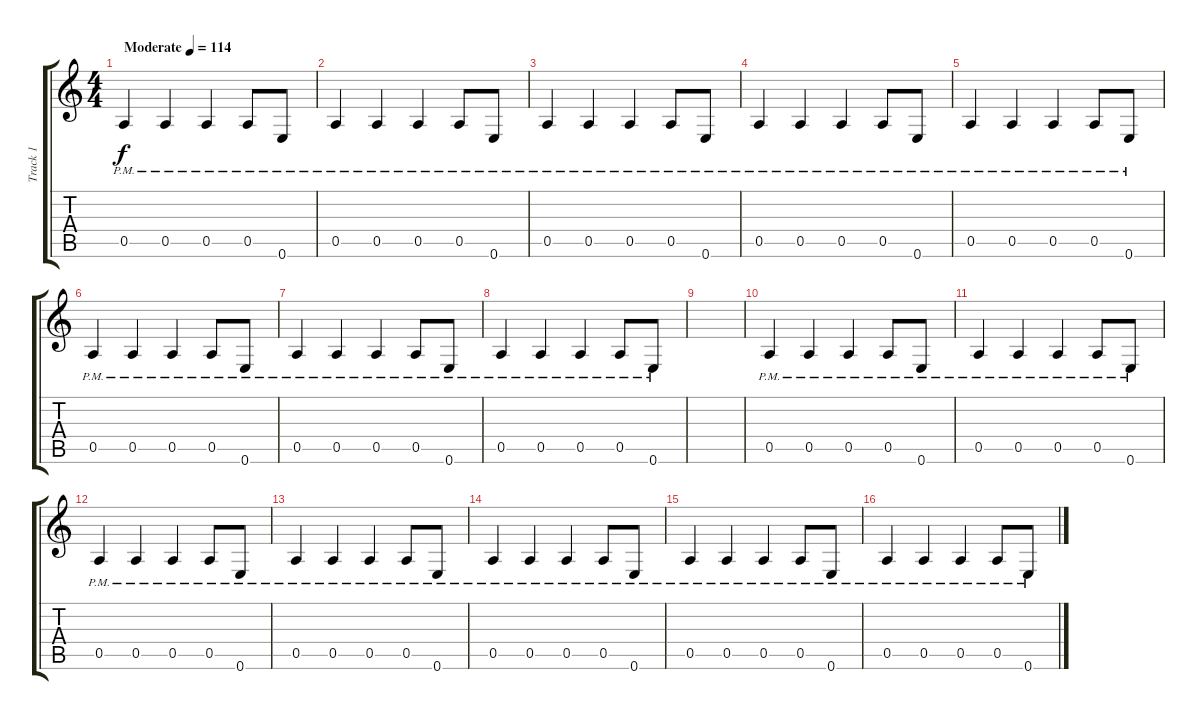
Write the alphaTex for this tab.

\track ("Track 1" "Track 1") {instrument acousticguitarsteel}
\staff {score tabs}
\tuning (E4 B3 G3 D3 A2 E2) {hide}
\ts (4 4)
\tempo (114 "Moderate")
\clef g2
\ks c
0.5{pm}.4{dy f instrument acousticguitarsteel} 0.5{pm}.4 0.5{pm}.4 0.5{pm}.8 0.6{pm}.8 |
0.5{pm}.4 0.5{pm}.4 0.5{pm}.4 0.5{pm}.8 0.6{pm}.8 |
0.5{pm}.4 0.5{pm}.4 0.5{pm}.4 0.5{pm}.8 0.6{pm}.8 |
0.5{pm}.4 0.5{pm}.4 0.5{pm}.4 0.5{pm}.8 0.6{pm}.8 |
0.5{pm}.4 0.5{pm}.4 0.5{pm}.4 0.5{pm}.8 0.6{pm}.8 |
0.5{pm}.4 0.5{pm}.4 0.5{pm}.4 0.5{pm}.8 0.6{pm}.8 |
0.5{pm}.4 0.5{pm}.4 0.5{pm}.4 0.5{pm}.8 0.6{pm}.8 |
0.5{pm}.4 0.5{pm}.4 0.5{pm}.4 0.5{pm}.8 0.6{pm}.8 |
|
0.5{pm}.4 0.5{pm}.4 0.5{pm}.4 0.5{pm}.8 0.6{pm}.8 |
0.5{pm}.4 0.5{pm}.4 0.5{pm}.4 0.5{pm}.8 0.6{pm}.8 |
0.5{pm}.4 0.5{pm}.4 0.5{pm}.4 0.5{pm}.8 0.6{pm}.8 |
0.5{pm}.4 0.5{pm}.4 0.5{pm}.4 0.5{pm}.8 0.6{pm}.8 |
0.5{pm}.4 0.5{pm}.4 0.5{pm}.4 0.5{pm}.8 0.6{pm}.8 |
0.5{pm}.4 0.5{pm}.4 0.5{pm}.4 0.5{pm}.8 0.6{pm}.8 |
0.5{pm}.4 0.5{pm}.4 0.5{pm}.4 0.5{pm}.8 0.6{pm}.8
